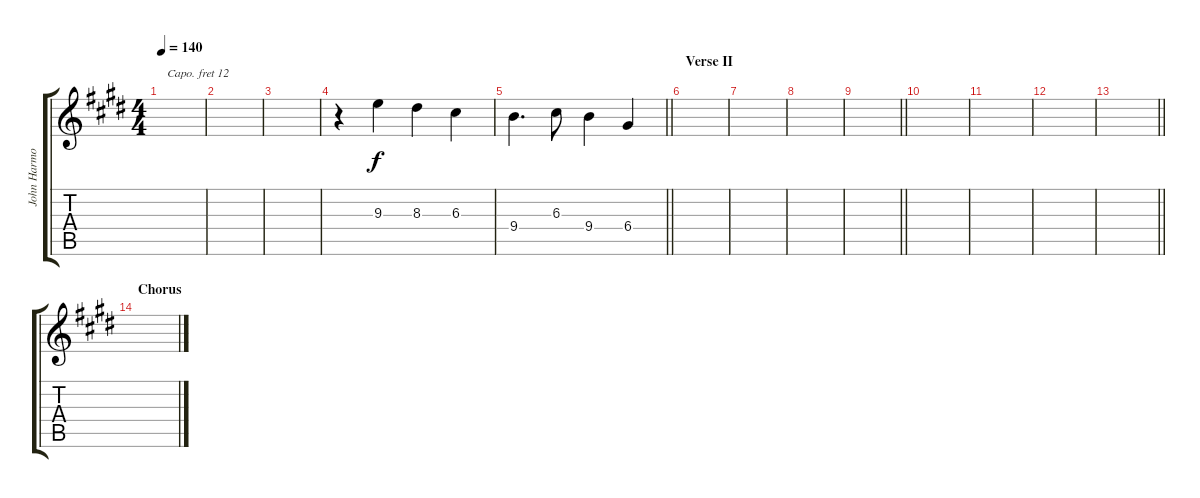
\track ("John Harmonica" "John Harmo") {instrument harmonica}
\staff {score tabs}
\capo 12
\tuning (E4 B3 G3 D3 A2 E2) {hide}
\ts (4 4)
\tempo 140
\clef g2
\ks e
|
|
|
r.4 9.3.4 8.3.4 6.3.4 |
\barLineRight lightlight
9.4.4{d} 6.3.8 9.4.4 6.4.4 |
\section ("" "Verse II")
|
|
|
\barLineRight lightlight
|
|
|
|
\barLineRight lightlight
|
\section ("" "Chorus")
